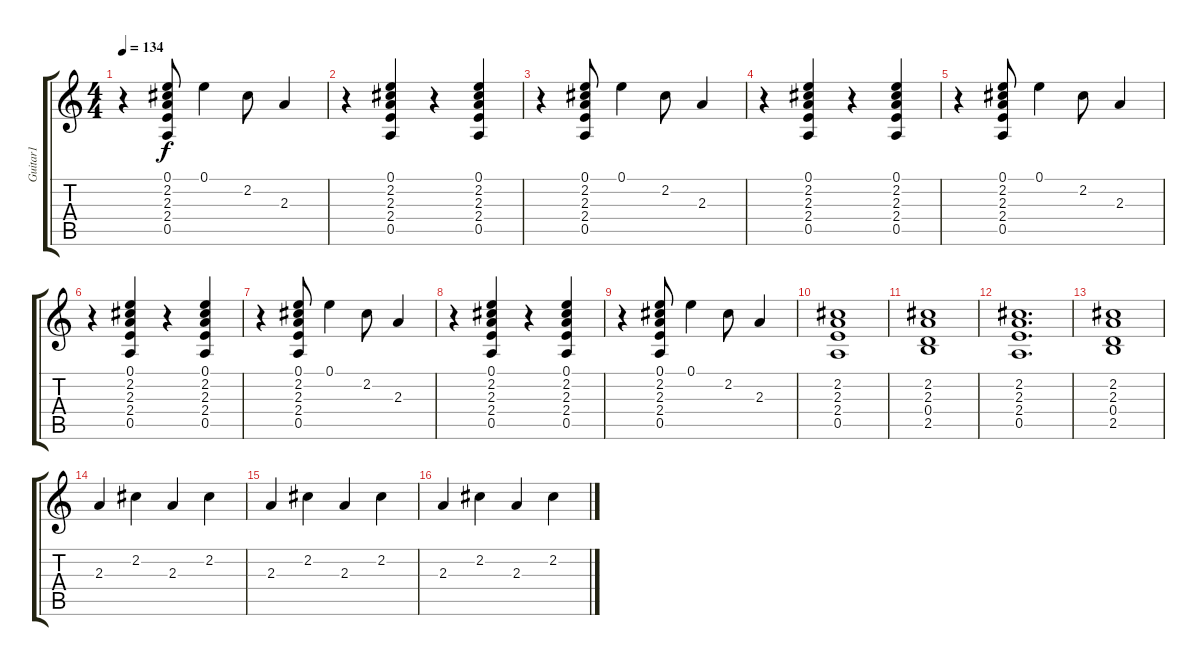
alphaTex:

\track ("Guitar1" "Guitar1") {instrument acousticguitarsteel}
\staff {score tabs}
\tuning (E4 B3 G3 D3 A2 E2) {hide}
\ts (4 4)
\tempo 134
\clef g2
\ks c
r.4{dy f} (0.1 2.2 2.3 2.4 0.5).8 0.1.4 2.2.8 2.3.4 |
r.4 (0.1 2.2 2.3 2.4 0.5).4 r.4 (0.1 2.2 2.3 2.4 0.5).4 |
r.4 (0.1 2.2 2.3 2.4 0.5).8 0.1.4 2.2.8 2.3.4 |
r.4 (0.1 2.2 2.3 2.4 0.5).4 r.4 (0.1 2.2 2.3 2.4 0.5).4 |
r.4 (0.1 2.2 2.3 2.4 0.5).8 0.1.4 2.2.8 2.3.4 |
r.4 (0.1 2.2 2.3 2.4 0.5).4 r.4 (0.1 2.2 2.3 2.4 0.5).4 |
r.4 (0.1 2.2 2.3 2.4 0.5).8 0.1.4 2.2.8 2.3.4 |
r.4 (0.1 2.2 2.3 2.4 0.5).4 r.4 (0.1 2.2 2.3 2.4 0.5).4 |
r.4 (0.1 2.2 2.3 2.4 0.5).8 0.1.4 2.2.8 2.3.4 |
(2.2 2.3 2.4 0.5).1 |
(2.2 2.3 0.4 2.5).1 |
(2.2 2.3 2.4 0.5).1{d} |
(2.2 2.3 0.4 2.5).1 |
2.3.4 2.2.4 2.3.4 2.2.4 |
2.3.4 2.2.4 2.3.4 2.2.4 |
2.3.4 2.2.4 2.3.4 2.2.4
